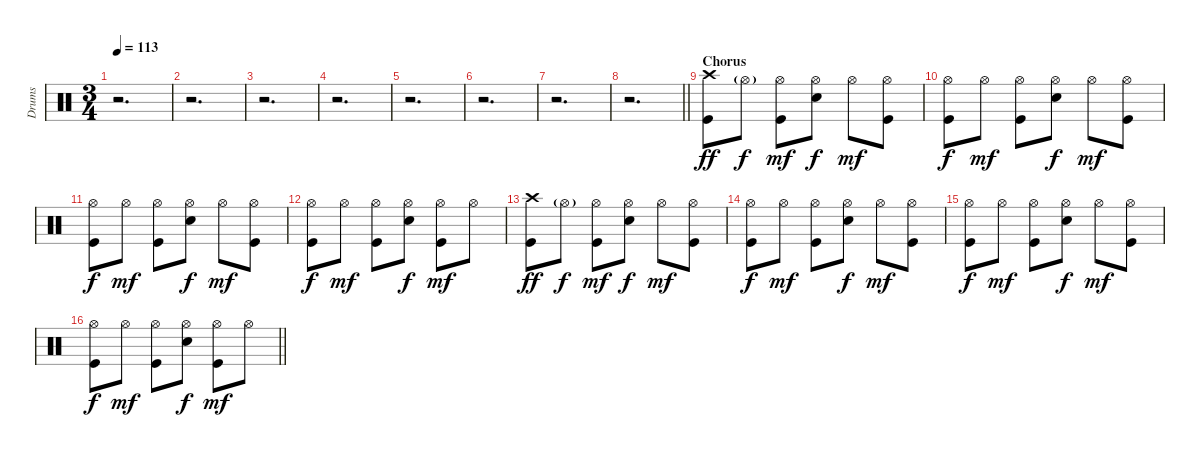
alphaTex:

\track ("Drums" "Drums") {instrument percussion}
\staff {score}
\articulation defaults
\ts (3 4)
\tempo 113
\clef neutral
\ks c
r.2{d dy ff} |
r.2{d} |
r.2{d} |
r.2{d} |
r.2{d} |
r.2{d} |
r.2{d} |
\barLineRight lightlight
r.2{d} |
\section ("" "Chorus")
("Crash high (hit)" "Kick (hit)").8 "Hi-Hat (open)"{g}.8{dy f} ("Hi-Hat (open)" "Kick (hit)").8{dy mf} ("Hi-Hat (open)" "Snare (hit) 2").8{dy f} "Hi-Hat (open)".8{dy mf} ("Hi-Hat (open)" "Kick (hit)").8 |
("Hi-Hat (open)" "Kick (hit)").8{dy f} "Hi-Hat (open)".8{dy mf} ("Hi-Hat (open)" "Kick (hit)").8 ("Hi-Hat (open)" "Snare (hit) 2").8{dy f} "Hi-Hat (open)".8{dy mf} ("Hi-Hat (open)" "Kick (hit)").8 |
("Hi-Hat (open)" "Kick (hit)").8{dy f} "Hi-Hat (open)".8{dy mf} ("Hi-Hat (open)" "Kick (hit)").8 ("Hi-Hat (open)" "Snare (hit) 2").8{dy f} "Hi-Hat (open)".8{dy mf} ("Hi-Hat (open)" "Kick (hit)").8 |
("Hi-Hat (open)" "Kick (hit)").8{dy f} "Hi-Hat (open)".8{dy mf} ("Hi-Hat (open)" "Kick (hit)").8 ("Hi-Hat (open)" "Snare (hit) 2").8{dy f} ("Hi-Hat (open)" "Kick (hit)").8{dy mf} "Hi-Hat (open)".8 |
("Crash high (hit)" "Kick (hit)").8{dy ff} "Hi-Hat (open)"{g}.8{dy f} ("Hi-Hat (open)" "Kick (hit)").8{dy mf} ("Hi-Hat (open)" "Snare (hit) 2").8{dy f} "Hi-Hat (open)".8{dy mf} ("Hi-Hat (open)" "Kick (hit)").8 |
("Hi-Hat (open)" "Kick (hit)").8{dy f} "Hi-Hat (open)".8{dy mf} ("Hi-Hat (open)" "Kick (hit)").8 ("Hi-Hat (open)" "Snare (hit) 2").8{dy f} "Hi-Hat (open)".8{dy mf} ("Hi-Hat (open)" "Kick (hit)").8 |
("Hi-Hat (open)" "Kick (hit)").8{dy f} "Hi-Hat (open)".8{dy mf} ("Hi-Hat (open)" "Kick (hit)").8 ("Hi-Hat (open)" "Snare (hit) 2").8{dy f} "Hi-Hat (open)".8{dy mf} ("Hi-Hat (open)" "Kick (hit)").8 |
\barLineRight lightlight
("Hi-Hat (open)" "Kick (hit)").8{dy f} "Hi-Hat (open)".8{dy mf} ("Hi-Hat (open)" "Kick (hit)").8 ("Hi-Hat (open)" "Snare (hit) 2").8{dy f} ("Hi-Hat (open)" "Kick (hit)").8{dy mf} "Hi-Hat (open)".8
